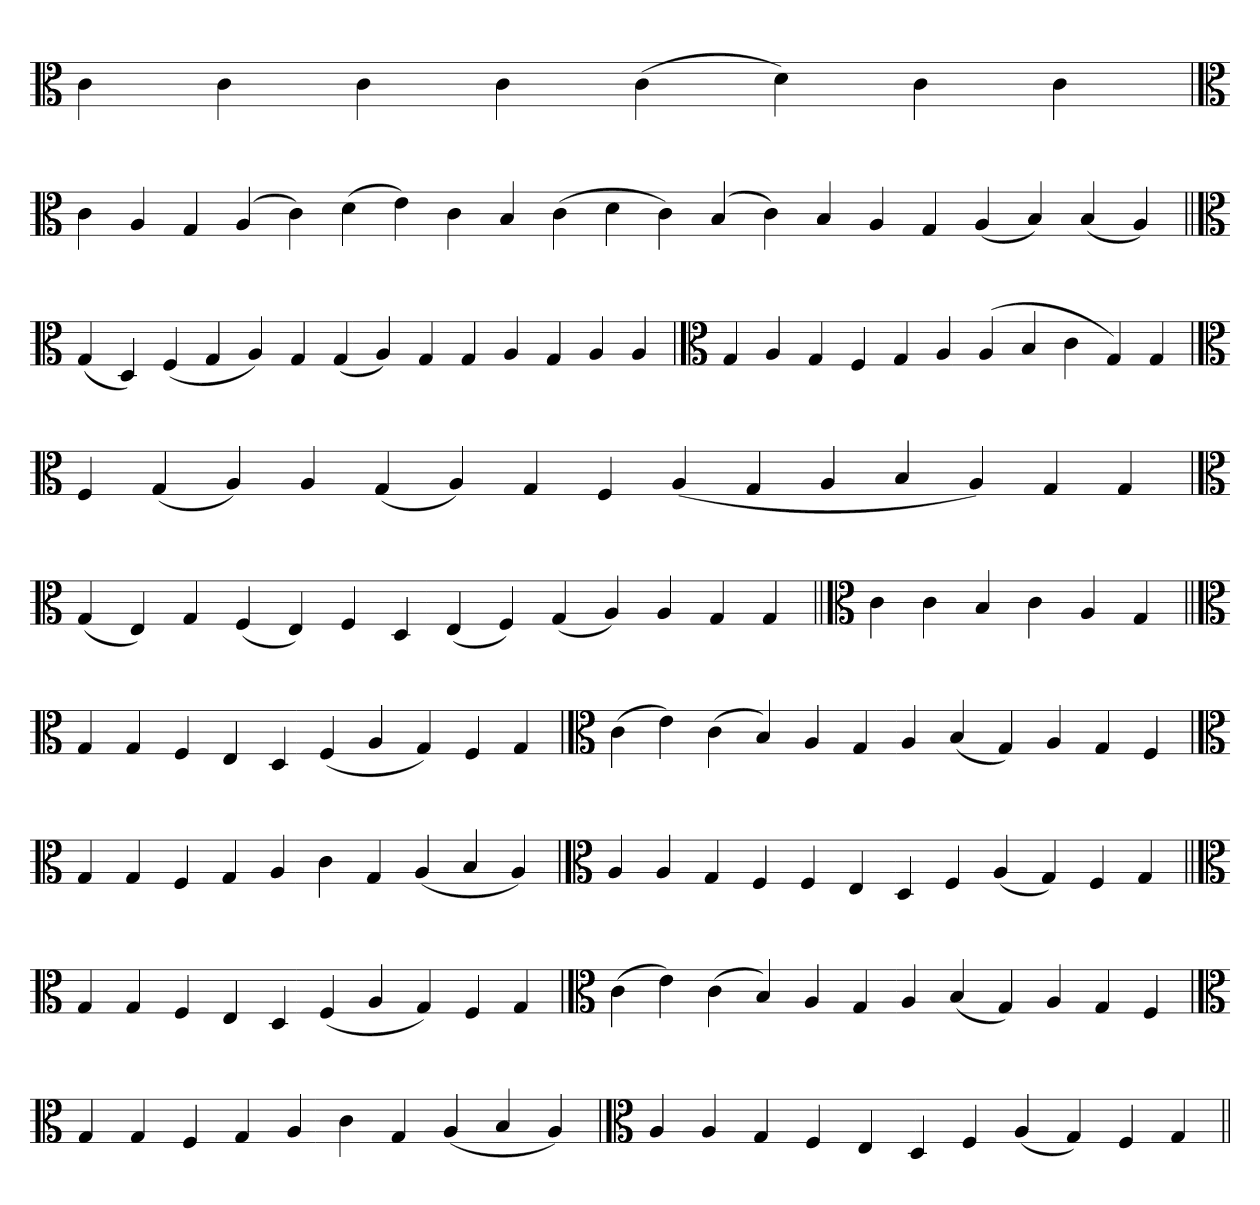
**kern
*part1
*staff1
*clefC3
=
4c
4c
4c
4c
(4c
4d)
4c
4c
=`
*clefC3
4c
4A
4G
(4A
4c)
(4d
4e)
4c
4B
(4c
4d
4c)
(4B
4c)
4B
4A
4G
(4A
4B)
(4B
4A)
=||
*clefC3
(4G
4D)
(4F
4G
4A)
4G
(4G
4A)
4G
4G
4A
4G
4A
4A
='
*clefC3
4G
4A
4G
4F
4G
4A
(4A
4B
4c
4G)
4G
=`
*clefC3
4F
(4G
4A)
4A
(4G
4A)
4G
4F
(4A
4G
4A
4B
4A)
4G
4G
='
*clefC3
(4G
4E)
4G
(4F
4E)
4F
4D
(4E
4F)
(4G
4A)
4A
4G
4G
=||
*clefC3
4c
4c
4B
4c
4A
4G
=||
*clefC3
4G
4G
4F
4E
4D
(4F
4A
4G)
4F
4G
=`
*clefC3
(4c
4e)
(4c
4B)
4A
4G
4A
(4B
4G)
4A
4G
4F
='
*clefC3
4G
4G
4F
4G
4A
4c
4G
(4A
4B
4A)
=`
*clefC3
4A
4A
4G
4F
4F
4E
4D
4F
(4A
4G)
4F
4G
=||
*clefC3
4G
4G
4F
4E
4D
(4F
4A
4G)
4F
4G
=`
*clefC3
(4c
4e)
(4c
4B)
4A
4G
4A
(4B
4G)
4A
4G
4F
='
*clefC3
4G
4G
4F
4G
4A
4c
4G
(4A
4B
4A)
=`
*clefC3
4A
4A
4G
4F
4E
4D
4F
(4A
4G)
4F
4G
=||
*-
